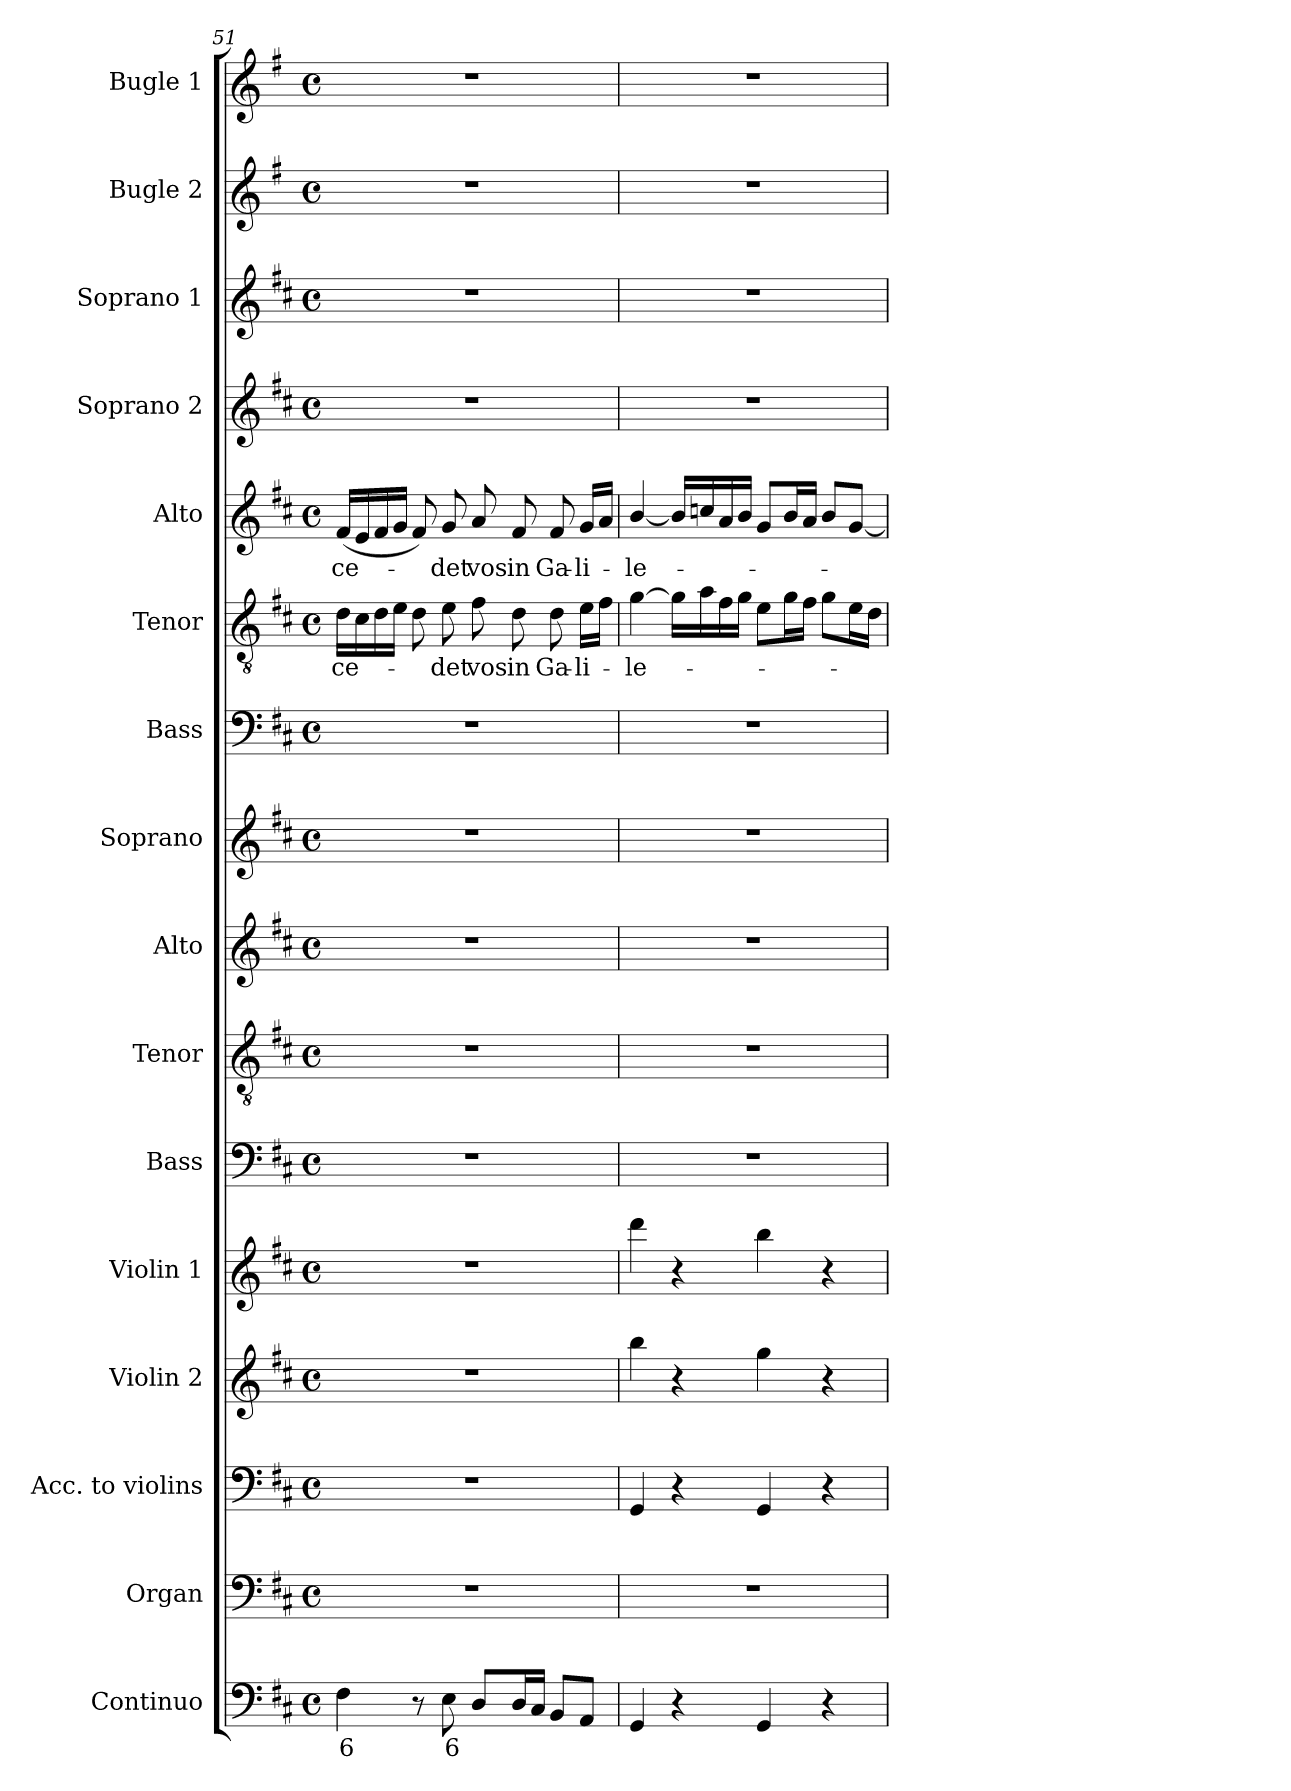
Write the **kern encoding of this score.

**kern	**text	**kern	**kern	**kern	**kern	**kern	**kern	**kern	**kern	**kern	**kern	**text	**kern	**text	**kern	**kern	**kern	**kern
*part16	*part16	*part15	*part14	*part13	*part12	*part11	*part10	*part9	*part8	*part7	*part6	*part6	*part5	*part5	*part4	*part3	*part2	*part1
*staff16	*staff16	*staff15	*staff14	*staff13	*staff12	*staff11	*staff10	*staff9	*staff8	*staff7	*staff6	*staff6	*staff5	*staff5	*staff4	*staff3	*staff2	*staff1
*I"Continuo	*	*I"Organ	*I"Acc. to violins	*I"Violin 2	*I"Violin 1	*I"Bass	*I"Tenor	*I"Alto	*I"Soprano	*I"Bass	*I"Tenor	*	*I"Alto	*	*I"Soprano 2	*I"Soprano 1	*I"Bugle  2	*I"Bugle 1
*I'Cont.	*	*I'Org.	*	*I'Vln. 2	*I'Vln. 1	*I'B.	*I'T.	*I'A.	*I'S.	*I'B.	*I'T.	*	*I'A.	*	*I'S2.	*I'S1.	*I'Bug 2	*I'Bug. 1
!!LO:PB:g=z
*clefF4	*	*clefF4	*clefF4	*clefG2	*clefG2	*clefF4	*clefGv2	*clefG2	*clefG2	*clefF4	*clefGv2	*	*clefG2	*	*clefG2	*clefG2	*clefG2	*clefG2
*	*	*	*	*	*	*	*ITrd7c12	*	*	*	*ITrd7c12	*	*	*	*	*	*ITrd3c5	*ITrd3c5
*k[f#c#]	*	*k[f#c#]	*k[f#c#]	*k[f#c#]	*k[f#c#]	*k[f#c#]	*k[f#c#]	*k[f#c#]	*k[f#c#]	*k[f#c#]	*k[f#c#]	*	*k[f#c#]	*	*k[f#c#]	*k[f#c#]	*k[f#c#]	*k[f#c#]
*D:	*	*D:	*D:	*D:	*D:	*D:	*D:	*D:	*D:	*D:	*D:	*	*D:	*	*D:	*D:	*D:	*D:
*M4/4	*	*M4/4	*M4/4	*M4/4	*M4/4	*M4/4	*M4/4	*M4/4	*M4/4	*M4/4	*M4/4	*	*M4/4	*	*M4/4	*M4/4	*M4/4	*M4/4
*met(c)	*	*met(c)	*met(c)	*met(c)	*met(c)	*met(c)	*met(c)	*met(c)	*met(c)	*met(c)	*met(c)	*	*met(c)	*	*met(c)	*met(c)	*met(c)	*met(c)
=51	=51	=51	=51	=51	=51	=51	=51	=51	=51	=51	=51	=51	=51	=51	=51	=51	=51	=51
!	!LO:LY:b:color=#000000	!	!	!	!	!	!	!	!	!	!	!	!	!	!	!	!	!
!	!	!	!	!	!	!	!	!	!	!	!	!LO:LY:b:color=#000000	!	!	!	!	!	!
!	!	!	!	!	!	!	!	!	!	!	!	!	!	!LO:LY:b:color=#000000	!	!	!	!
4F#i\	6	1r	1r	1r	1r	1r	1r	1r	1r	1r	16Di\LL	-ce-	(16f#i/LL	ce-	1r	1r	1r	1r
.	.	.	.	.	.	.	.	.	.	.	16C#i\	.	16ei/	.	.	.	.	.
.	.	.	.	.	.	.	.	.	.	.	16Di\	.	16f#i/	.	.	.	.	.
.	.	.	.	.	.	.	.	.	.	.	16Ei\JJ	.	16gi/JJ	.	.	.	.	.
8r	.	.	.	.	.	.	.	.	.	.	8Di\	.	8f#i/)	.	.	.	.	.
!	!LO:LY:b:color=#000000	!	!	!	!	!	!	!	!	!	!	!	!	!	!	!	!	!
!	!	!	!	!	!	!	!	!	!	!	!	!LO:LY:b:color=#000000	!	!	!	!	!	!
!	!	!	!	!	!	!	!	!	!	!	!	!	!	!LO:LY:b:color=#000000	!	!	!	!
8Ei\	6	.	.	.	.	.	.	.	.	.	8Ei\	-det	8gi/	-det	.	.	.	.
!	!	!	!	!	!	!	!	!	!	!	!	!LO:LY:b:color=#000000	!	!	!	!	!	!
!	!	!	!	!	!	!	!	!	!	!	!	!	!	!LO:LY:b:color=#000000	!	!	!	!
8Di/L	.	.	.	.	.	.	.	.	.	.	8F#i\	vos	8ai/	vos	.	.	.	.
!	!	!	!	!	!	!	!	!	!	!	!	!LO:LY:b:color=#000000	!	!	!	!	!	!
!	!	!	!	!	!	!	!	!	!	!	!	!	!	!LO:LY:b:color=#000000	!	!	!	!
16Di/L	.	.	.	.	.	.	.	.	.	.	8Di\	in	8f#i/	in	.	.	.	.
16C#i/JJ	.	.	.	.	.	.	.	.	.	.	.	.	.	.	.	.	.	.
!	!	!	!	!	!	!	!	!	!	!	!	!LO:LY:b:color=#000000	!	!	!	!	!	!
!	!	!	!	!	!	!	!	!	!	!	!	!	!	!LO:LY:b:color=#000000	!	!	!	!
8BBi/L	.	.	.	.	.	.	.	.	.	.	8Di\	Ga-	8f#i/	Ga-	.	.	.	.
!	!	!	!	!	!	!	!	!	!	!	!	!LO:LY:b:color=#000000	!	!	!	!	!	!
!	!	!	!	!	!	!	!	!	!	!	!	!	!	!LO:LY:b:color=#000000	!	!	!	!
8AAi/J	.	.	.	.	.	.	.	.	.	.	16Ei\LL	-li-	16gi/LL	-li-	.	.	.	.
.	.	.	.	.	.	.	.	.	.	.	16F#i\JJ	.	16ai/JJ	.	.	.	.	.
=52	=52	=52	=52	=52	=52	=52	=52	=52	=52	=52	=52	=52	=52	=52	=52	=52	=52	=52
!	!	!	!	!	!	!	!	!	!	!	!	!LO:LY:b:color=#000000	!	!	!	!	!	!
!	!	!	!	!	!	!	!	!	!	!	!	!	!	!LO:LY:b:color=#000000	!	!	!	!
4GGi/	.	1r	4GGi/	4bbi\	4dddi\	1r	1r	1r	1r	1r	[>4Gi\	-le-	[<4bi/	-le-	1r	1r	1r	1r
4r	.	.	4r	4r	4r	.	.	.	.	.	16Gi\LL]	.	16bi/LL]	.	.	.	.	.
.	.	.	.	.	.	.	.	.	.	.	16Ai\	.	16ccni/	.	.	.	.	.
.	.	.	.	.	.	.	.	.	.	.	16F#i\	.	16ai/	.	.	.	.	.
.	.	.	.	.	.	.	.	.	.	.	16Gi\JJ	.	16bi/JJ	.	.	.	.	.
4GGi/	.	.	4GGi/	4ggi\	4bbi\	.	.	.	.	.	8Ei\L	.	8gi/L	.	.	.	.	.
.	.	.	.	.	.	.	.	.	.	.	16Gi\L	.	16bi/L	.	.	.	.	.
.	.	.	.	.	.	.	.	.	.	.	16F#i\JJ	.	16ai/JJ	.	.	.	.	.
4r	.	.	4r	4r	4r	.	.	.	.	.	8Gi\L	.	8bi/L	.	.	.	.	.
.	.	.	.	.	.	.	.	.	.	.	16Ei\L	.	[<8gi/J	.	.	.	.	.
.	.	.	.	.	.	.	.	.	.	.	16Di\JJ	.	.	.	.	.	.	.
=	=	=	=	=	=	=	=	=	=	=	=	=	=	=	=	=	=	=
*-	*-	*-	*-	*-	*-	*-	*-	*-	*-	*-	*-	*-	*-	*-	*-	*-	*-	*-
